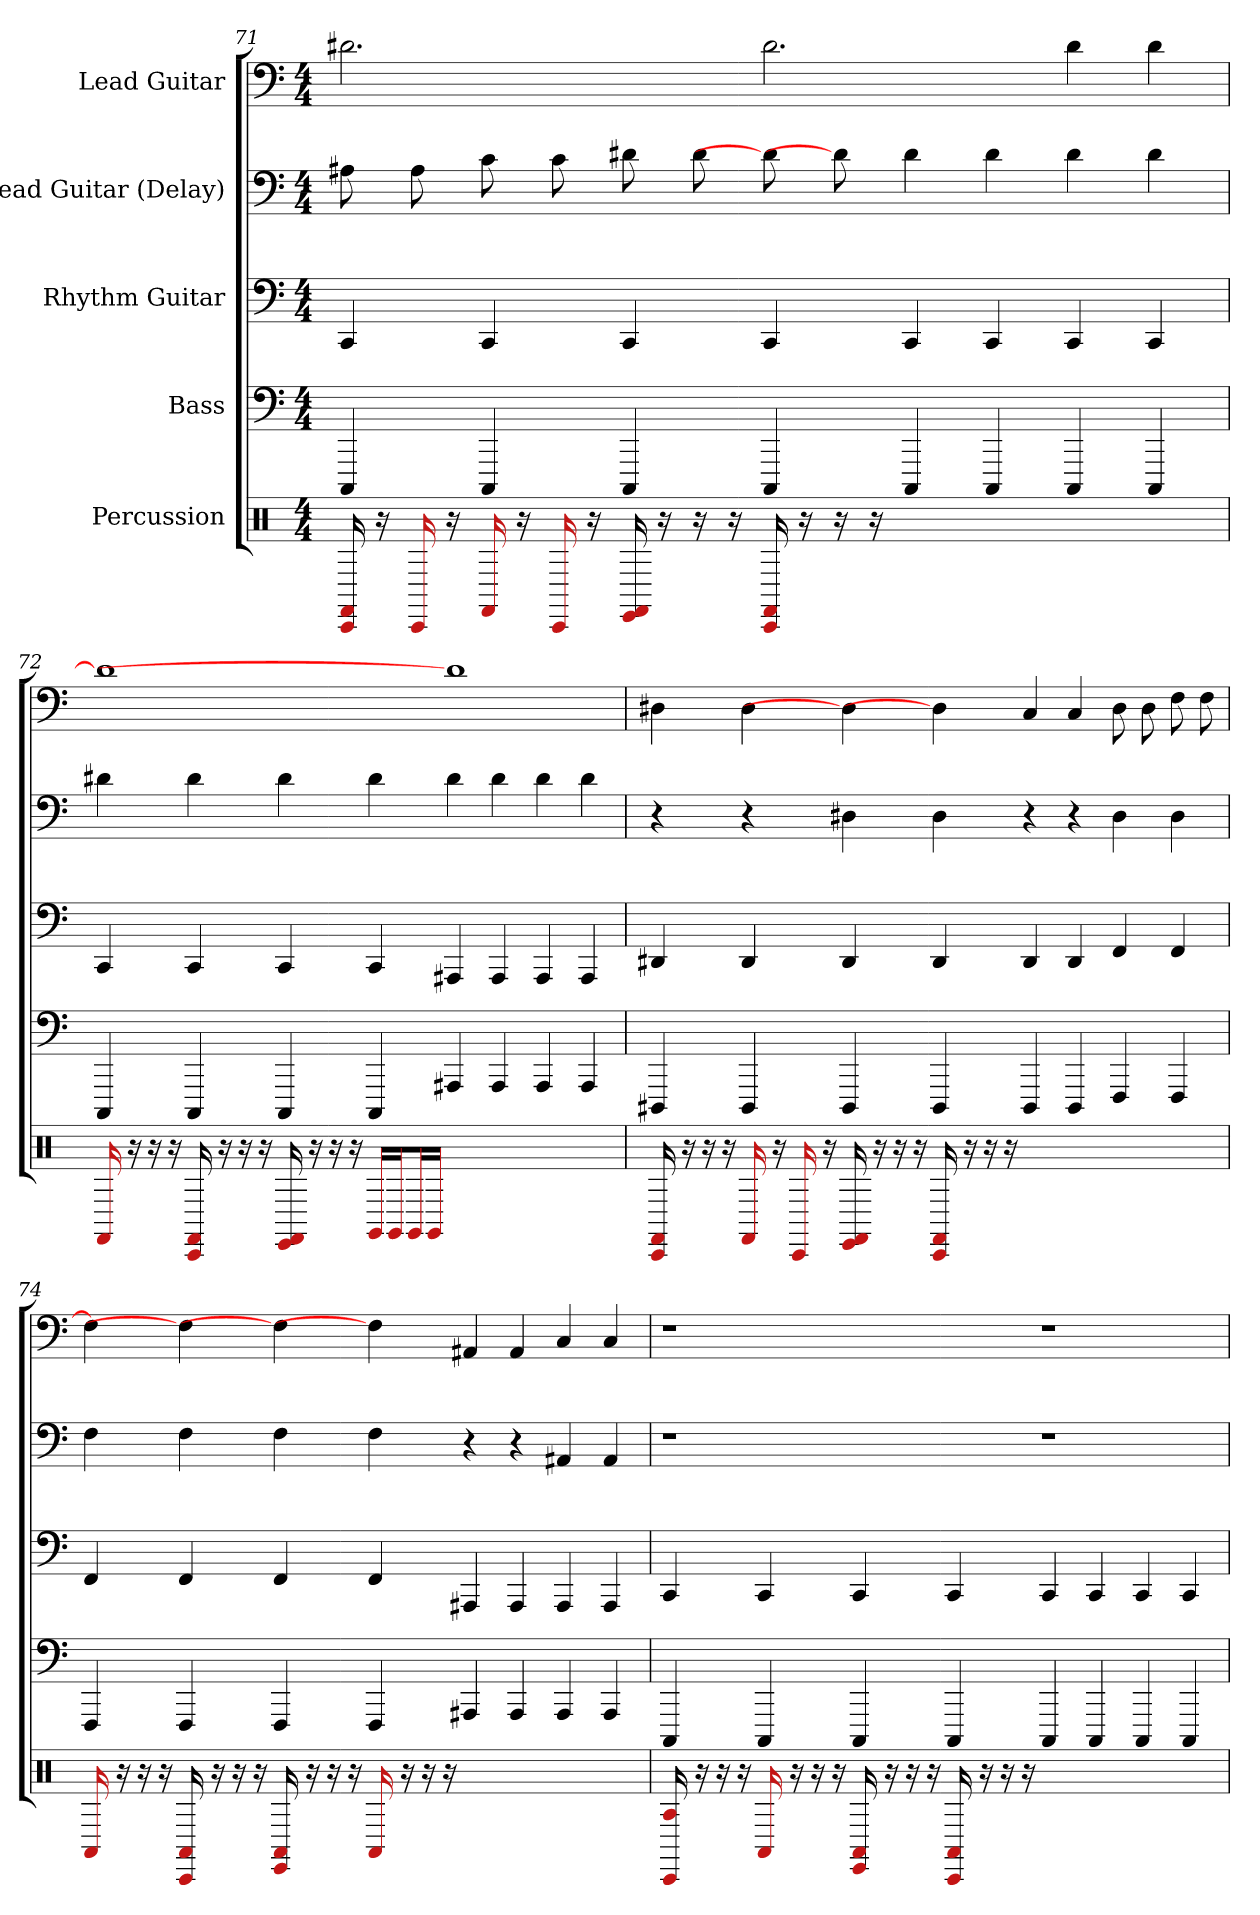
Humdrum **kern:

**kern	**kern	**kern	**kern	**kern
*part5	*part4	*part3	*part2	*part1
*staff5	*staff4	*staff3	*staff2	*staff1
*I"Percussion	*I"Bass	*I"Rhythm Guitar	*I"Lead Guitar (Delay)	*I"Lead Guitar
*clefX	*	*	*	*
*k[]	*k[]	*k[]	*k[]	*k[]
*M4/4	*M4/4	*M4/4	*M4/4	*M4/4
=71	=71	=71	=71	=71
16FF# 16CC	4CCC	4CC	8A#	2.d#
16r	.	.	.	.
16CC	.	.	8A#	.
16r	.	.	.	.
16FF#	4CCC	4CC	8c	.
16r	.	.	.	.
16CC	.	.	8c	.
16r	.	.	.	.
16FF# 16EE	4CCC	4CC	8d#	.
16r	.	.	.	.
16r	.	.	8d#	.
16r	.	.	.	.
16FF# 16CC	4CCC	4CC	8d#]	2.d#
16r	.	.	.	.
16r	.	.	8d#]	.
16r	.	.	.	.
1ryy	4CCC	4CC	4d#	.
.	4CCC	4CC	4d#	.
.	4CCC	4CC	4d#	4d#
.	4CCC	4CC	4d#	4d#
=72	=72	=72	=72	=72
16FF#	4CCC	4CC	4d#	1d#]
16r	.	.	.	.
16r	.	.	.	.
16r	.	.	.	.
16FF# 16CC	4CCC	4CC	4d#	.
16r	.	.	.	.
16r	.	.	.	.
16r	.	.	.	.
16FF# 16EE	4CCC	4CC	4d#	.
16r	.	.	.	.
16r	.	.	.	.
16r	.	.	.	.
16GG#/LL	4CCC	4CC	4d#	.
16GG#/J	.	.	.	.
16GG#/L	.	.	.	.
16GG#/JJ	.	.	.	.
1ryy	4AAA#	4AAA#	4d#	1d#]
.	4AAA#	4AAA#	4d#	.
.	4AAA#	4AAA#	4d#	.
.	4AAA#	4AAA#	4d#	.
=73	=73	=73	=73	=73
16FF# 16CC	4DDD#	4DD#	4r	4D#
16r	.	.	.	.
16r	.	.	.	.
16r	.	.	.	.
16FF#	4DDD#	4DD#	4r	4D#
16r	.	.	.	.
16CC	.	.	.	.
16r	.	.	.	.
16FF# 16EE	4DDD#	4DD#	4D#	4D#]
16r	.	.	.	.
16r	.	.	.	.
16r	.	.	.	.
16FF# 16CC	4DDD#	4DD#	4D#	4D#]
16r	.	.	.	.
16r	.	.	.	.
16r	.	.	.	.
1ryy	4DDD#	4DD#	4r	4C
.	4DDD#	4DD#	4r	4C
.	4FFF	4FF	4D#	8D#
.	.	.	.	8D#
.	4FFF	4FF	4D#	8F
.	.	.	.	8F
=74	=74	=74	=74	=74
16AA#	4FFF	4FF	4F	4F]
16r	.	.	.	.
16r	.	.	.	.
16r	.	.	.	.
16AA# 16CC	4FFF	4FF	4F	4F]
16r	.	.	.	.
16r	.	.	.	.
16r	.	.	.	.
16AA# 16EE	4FFF	4FF	4F	4F]
16r	.	.	.	.
16r	.	.	.	.
16r	.	.	.	.
16AA#	4FFF	4FF	4F	4F]
16r	.	.	.	.
16r	.	.	.	.
16r	.	.	.	.
1ryy	4AAA#	4AAA#	4r	4AA#
.	4AAA#	4AAA#	4r	4AA#
.	4AAA#	4AAA#	4AA#	4C
.	4AAA#	4AAA#	4AA#	4C
=75	=75	=75	=75	=75
16A 16CC	4CCC	4CC	1r	1r
16r	.	.	.	.
16r	.	.	.	.
16r	.	.	.	.
16AA#	4CCC	4CC	.	.
16r	.	.	.	.
16r	.	.	.	.
16r	.	.	.	.
16AA# 16EE	4CCC	4CC	.	.
16r	.	.	.	.
16r	.	.	.	.
16r	.	.	.	.
16AA# 16CC	4CCC	4CC	.	.
16r	.	.	.	.
16r	.	.	.	.
16r	.	.	.	.
1ryy	4CCC	4CC	1r	1r
.	4CCC	4CC	.	.
.	4CCC	4CC	.	.
.	4CCC	4CC	.	.
=	=	=	=	=
*-	*-	*-	*-	*-
